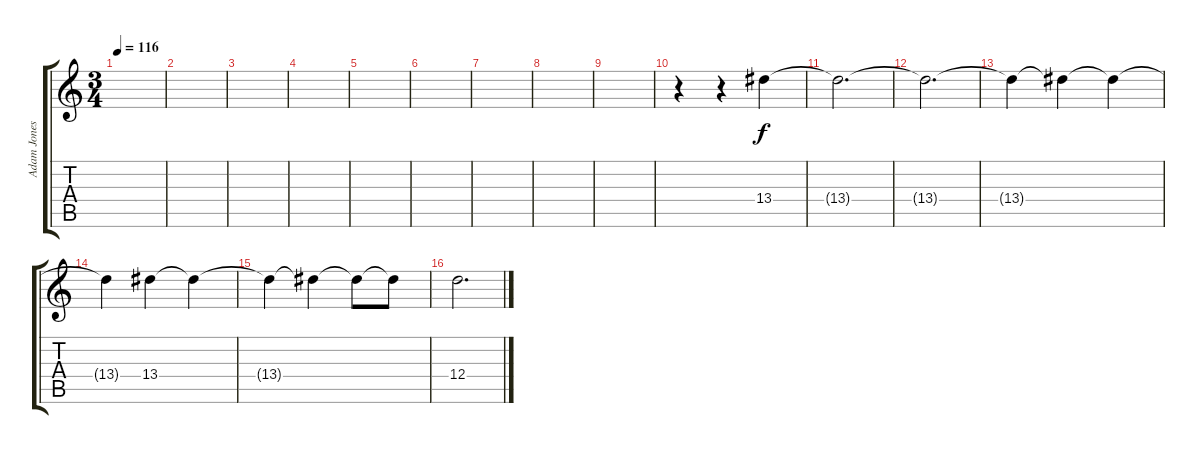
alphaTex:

\track ("Adam Jones (guitar)" "Adam Jones") {instrument distortionguitar}
\staff {score tabs}
\tuning (E4 B3 G3 D3 A2 D2) {hide}
\ts (3 4)
\tempo 116
\clef g2
\ks c
|
|
|
|
|
|
|
|
|
r.4{volume 0} r.4 13.4.4{volume 10} |
13.4{t}.2{d volume 10} |
13.4{t}.2{d} |
13.4{t}.4 13.4{t}.4{volume 0} 13.4{t}.4 |
13.4{t}.4 13.4.4{volume 10} 13.4{t}.4 |
13.4{t}.4 13.4{t}.4 13.4{t}.8 13.4{t}.8 |
12.4.2{d}
